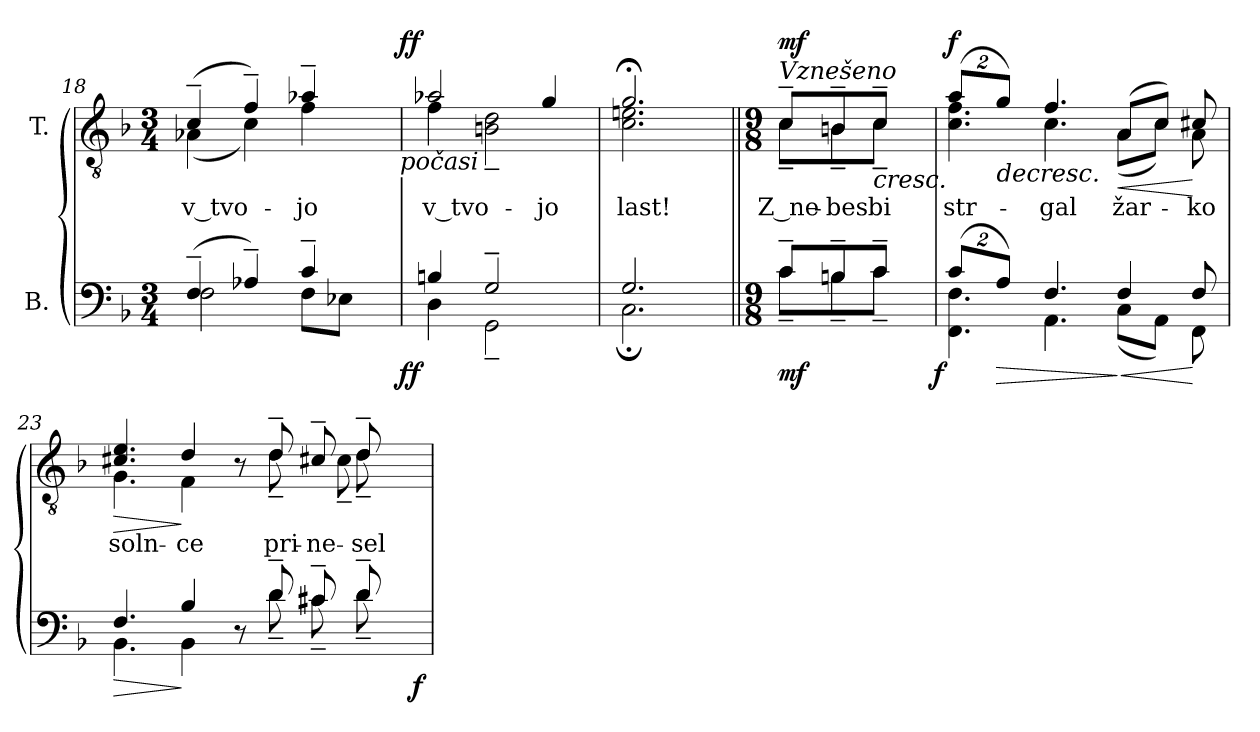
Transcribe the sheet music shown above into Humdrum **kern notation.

**kern	**dynam	**kern	**text	**dynam
*part2	*part2	*part1	*part1	*part1
*staff2	*staff2	*staff1	*staff1	*staff1
*I"B.	*	*I"T.	*	*
*clefF4	*	*clefGv2	*	*
*	*	*ITrd7c12	*	*
*k[b-]	*	*k[b-]	*	*
*F:	*	*F:	*	*
*M3/4	*	*M3/4	*	*
=18	=18	=18	=18	=18
*^	*	*	*	*
!	!	!	!	!LO:LY:b:color=#000000	!
*	*^	*	*^	*	*
*	*	*	*	*	*^	*	*
(4F~i/	2Fi\	2ryy	.	(4C~i/	(4AA-Xi\	2ryy	v_tvo-	.
4A-X~i/)	.	.	.	4F~i/)	4Ci\)	.	.	.
!	!	!	!	!	!	!	!LO:LY:b:color=#000000	!
4c~i/	8Fi\L	8ryy	.	4A-X~i/	4Fi\	8ryy	-jo	.
.	8E-Xi\J	16ryy	.	.	.	16ryy	.	.
.	.	32ryy	.	.	.	32ryy	.	.
.	.	64ryy	.	.	.	64ryy	.	.
.	.	128...ryy	.	.	.	128...ryy	.	.
!	!	!	!	!	!	!LO:TX:b:i:t=počasi	!	!
.	.	1024ryy	ff	.	.	1024ryy	.	ff
*	*v	*v	*	*	*	*	*	*
*	*	*	*v	*v	*v	*	*
=19	=19	=19	=19	=19	=19
*	*^	*	*^	*	*
*	*	*	*	*	*^	*	*
!	!	!	!	!	!	!	!LO:LY:b:color=#000000	!
*	*v	*v	*	*	*	*	*	*
*	*	*	*	*v	*v	*	*
4Bni/	4Di\	.	2A-Xi/	4Fi\	v_tvo-	.
2G~i/	2GG~i\	.	.	2BBni\~ 2Di~	.	.
!	!	!	!	!	!LO:LY:b:color=#000000	!
.	.	.	4Gi/	.	-jo	.
=20	=20	=20	=20	=20	=20	=20
!	!	!	!	!	!LO:LY:b:color=#000000	!
2.Gi/	2.C;i\	.	2.G;i/	2.Ci\ 2.Eni	last!	.
*v	*v	*	*	*	*	*
!!LO:PB:g=z	!!
=21||	=21||	=21||	=21||	=21||	=21||
*M9/8	*	*M9/8	*	*	*
*^	*	*	*	*	*
!	!	!	!LO:TX:a:i:t=Vznešeno	!	!	!
!	!	!	!	!	!LO:LY:b:color=#000000	!
*	*^	*	*	*	*	*
8c~i/L	8c~i\L	4ryy	mf	8C~i/L	8C~i\L	Z_ne-	mf
!	!	!	!	!	!	!LO:LY:b:color=#000000	!
8Bn~i/	8B~i\	.	.	8BBn~i/	8BB~i\	-bes	.
!	!	!	!	!	!	!LO:LY:b:color=#000000	!LO:HP:b
8c~i/J	8c~i\J	16ryy	.	8C~i/J	8C~i\J	bi	<
.	.	32ryy	.	.	.	.	.
.	.	64ryy	.	.	.	.	.
.	.	128...ryy	.	.	.	.	.
.	.	1024ryy	f	.	.	.	.
*v	*v	*v	*	*	*	*	*
=22	=22	=22	=22	=22	=22
*Xbrackettup	*	*Xbrackettup	*	*	*
*^	*	*	*	*	*
*	*^	*	*	*	*	*
!	!	!	!	!	!	!LO:LY:b:color=#000000	!
*	*v	*v	*	*	*	*	*
(16%3ci/L	4.FFi\ 4.Fi	.	(16%3Ai/L	4.Ci\ 4.Fi	str-	f
!	!	!LO:HP:b	!	!	!	!LO:HP:b
16%3Ai/J)	.	>	16%3Gi/J)	.	.	>
!	!	!	!	!	!LO:LY:b:color=#000000	!
4.Fi/	4.AAi\	.	4.Fi/	4.Ci\	-gal	.
!	!	!LO:HP:n=1:b	!	!	!	!
!	!	!	!	!	!LO:LY:b:color=#000000	!LO:HP:n=1:b
4Fi/	(8Ci\L	] <	(8AAi/L	(8AAi\L	žar-	[ <
.	8AAi\J)	.	8Ci/J)	8Ci\J)	.	.
!	!	!	!	!	!LO:LY:b:color=#000000	!
8Fi/	8FFi\	[	8C#Xi/	8AAi\	-ko	[
*v	*v	*	*	*	*	*
*	*	*v	*v	*	*
.	.	.	.	]
=23	=23	=23	=23	=23
!	!LO:HP:b	!	!	!LO:HP:b
*^	*	*^	*	*
!	!	!	!	!	!LO:LY:b:color=#000000	!
*	*^	*	*	*	*	*
4.Fi/	4.BB-i\	1ryy	>	4.C#Xi/ 4.Ei	4.GGi\	soln-	>
!	!	!	!	!	!	!LO:LY:b:color=#000000	!
4B-i/	4BB-i\	.	]	4Di/	4FFi\	-ce	]
8r	8ryy	.	.	8r	8ryy	.	.
!	!	!	!	!	!	!LO:LY:b:color=#000000	!
8d~i/	8d~i\	.	.	8D~i/	8D~i\	pri-	.
!	!	!	!	!	!	!LO:LY:b:color=#000000	!
8c#X~i/	8c#~i\	.	.	8C#X~i/	8C#~i\	-ne-	.
!	!	!	!	!	!	!LO:LY:b:color=#000000	!
8d~i/	8d~i\	16ryy	.	8D~i/	8D~i\	-sel	.
.	.	32ryy	.	.	.	.	.
.	.	64ryy	.	.	.	.	.
.	.	128...ryy	.	.	.	.	.
.	.	1024ryy	f	.	.	.	.
*v	*v	*v	*	*	*	*	*
*	*	*v	*v	*	*
=	=	=	=	=
*-	*-	*-	*-	*-
